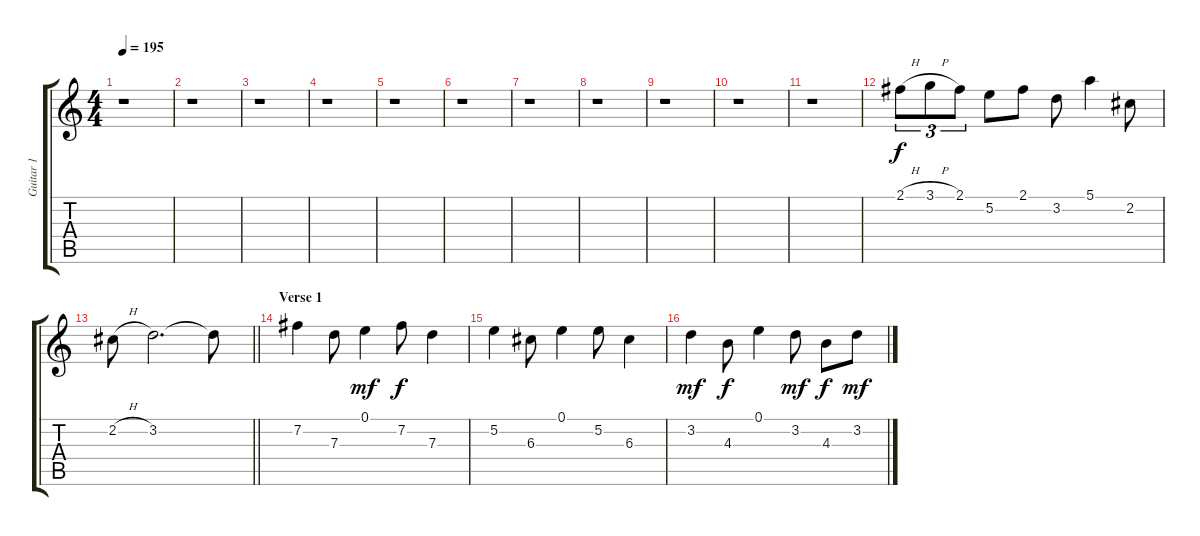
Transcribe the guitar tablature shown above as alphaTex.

\track ("Guitar 1" "Guitar 1") {instrument acousticguitarsteel}
\staff {score tabs}
\tuning (E4 B3 G3 D3 A2 E2) {hide}
\ts (4 4)
\tempo 195
\clef g2
\ks c
r.1{dy f} |
r.1 |
r.1 |
r.1 |
r.1 |
r.1 |
r.1 |
r.1 |
r.1 |
r.1 |
r.1 |
2.1{h}.8{tu (3 2)} 3.1{h}.8{tu (3 2)} 2.1.8{tu (3 2)} 5.2.8 2.1.8 3.2.8 5.1.4 2.2.8 |
\barLineRight lightlight
2.2{h}.8 3.2.2{d} 3.2{t}.8 |
\section ("" "Verse 1")
7.2.4{balance 5} 7.3.8 0.1.4{dy mf} 7.2.8{dy f} 7.3.4 |
5.2.4 6.3.8 0.1.4 5.2.8 6.3.4 |
3.2.4{dy mf} 4.3.8{dy f} 0.1.4 3.2.8{dy mf} 4.3.8{dy f} 3.2.8{dy mf}
